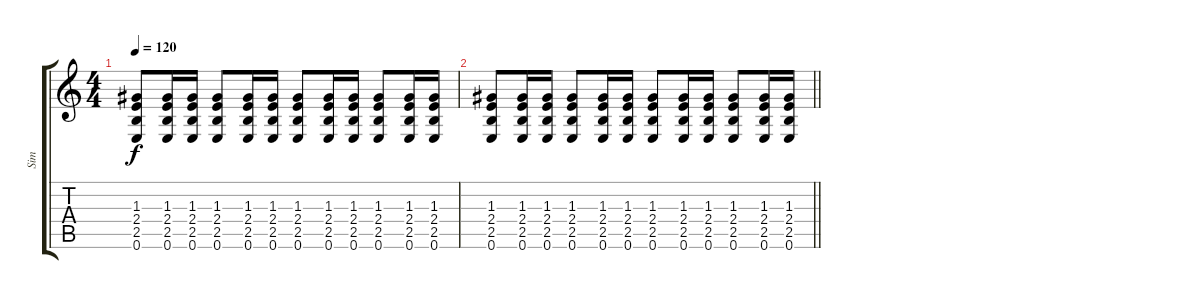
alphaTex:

\track ("Sim" "Sim") {instrument acousticguitarsteel}
\staff {score tabs}
\tuning (E4 B3 G3 D3 A2 E2) {hide}
\ts (4 4)
\tempo 120
\clef g2
\ks c
(1.3 2.4 2.5 0.6).8{dy f} (1.3 2.4 2.5 0.6).16 (1.3 2.4 2.5 0.6).16 (1.3 2.4 2.5 0.6).8 (1.3 2.4 2.5 0.6).16 (1.3 2.4 2.5 0.6).16 (1.3 2.4 2.5 0.6).8 (1.3 2.4 2.5 0.6).16 (1.3 2.4 2.5 0.6).16 (1.3 2.4 2.5 0.6).8 (1.3 2.4 2.5 0.6).16 (1.3 2.4 2.5 0.6).16 |
\barLineRight lightlight
(1.3 2.4 2.5 0.6).8 (1.3 2.4 2.5 0.6).16 (1.3 2.4 2.5 0.6).16 (1.3 2.4 2.5 0.6).8 (1.3 2.4 2.5 0.6).16 (1.3 2.4 2.5 0.6).16 (1.3 2.4 2.5 0.6).8 (1.3 2.4 2.5 0.6).16 (1.3 2.4 2.5 0.6).16 (1.3 2.4 2.5 0.6).8 (1.3 2.4 2.5 0.6).16 (1.3 2.4 2.5 0.6).16
